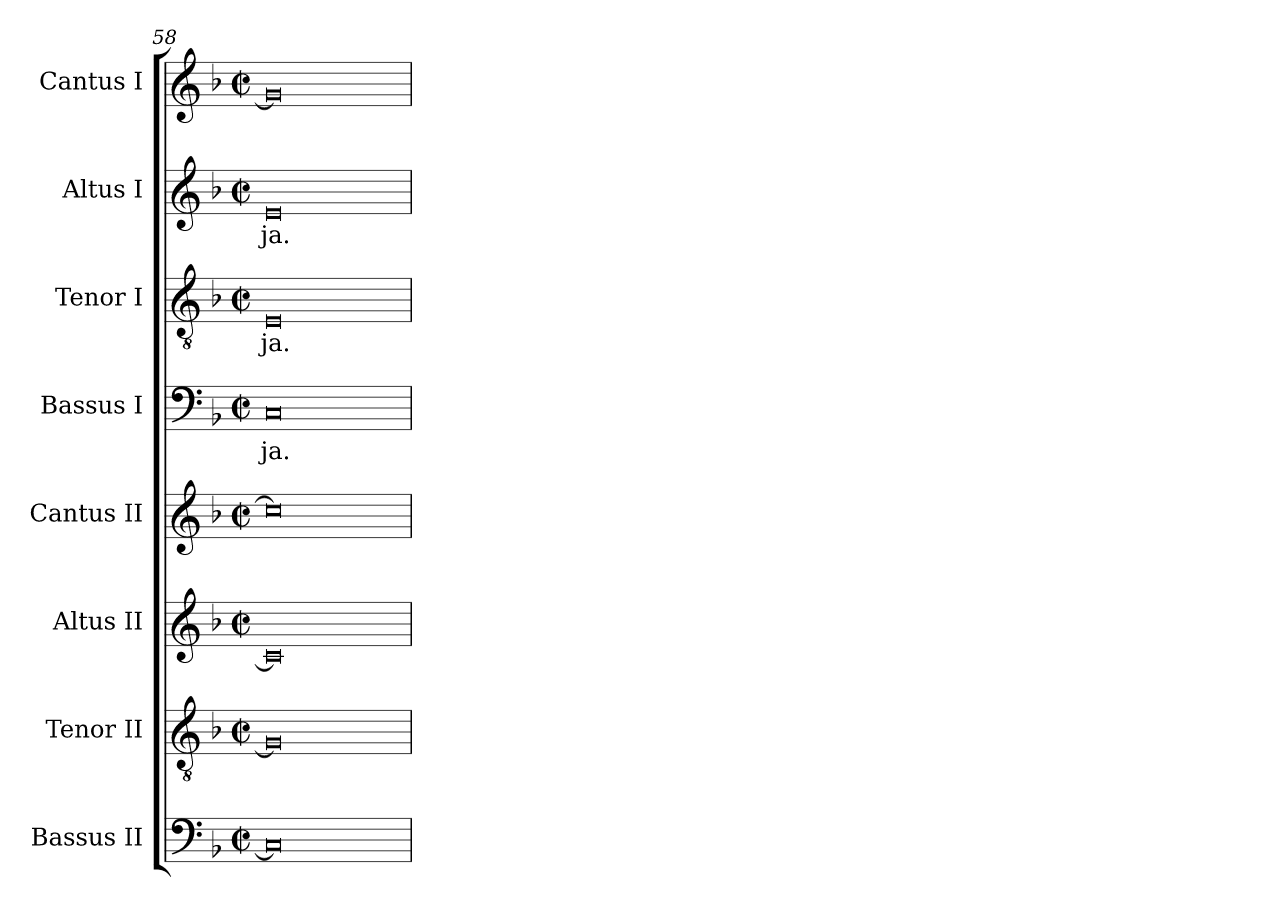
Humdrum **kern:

**kern	**kern	**kern	**kern	**kern	**text	**kern	**text	**kern	**text	**kern
*part8	*part7	*part6	*part5	*part4	*part4	*part3	*part3	*part2	*part2	*part1
*staff8	*staff7	*staff6	*staff5	*staff4	*staff4	*staff3	*staff3	*staff2	*staff2	*staff1
*I"Bassus II	*I"Tenor II	*I"Altus II	*I"Cantus II	*I"Bassus I	*	*I"Tenor I	*	*I"Altus I	*	*I"Cantus I
*clefF4	*clefGv2	*clefG2	*clefG2	*clefF4	*	*clefGv2	*	*clefG2	*	*clefG2
*k[b-]	*k[b-]	*k[b-]	*k[b-]	*k[b-]	*	*k[b-]	*	*k[b-]	*	*k[b-]
*F:	*F:	*F:	*F:	*F:	*	*F:	*	*F:	*	*F:
*M2/2	*M2/2	*M2/2	*M2/2	*M2/2	*	*M2/2	*	*M2/2	*	*M2/2
*met(c|)	*met(c|)	*met(c|)	*met(c|)	*met(c|)	*	*met(c|)	*	*met(c|)	*	*met(c|)
=58	=58	=58	=58	=58	=58	=58	=58	=58	=58	=58
!	!	!	!	!	!LO:LY:b:cj	!	!LO:LY:b:cj	!	!LO:LY:b:cj	!
0C]	0G]	0c]	0cc]	0C	ja.	0E	-ja.	0e	-ja.	0g]
=	=	=	=	=	=!	=	=!	=	=!	=!
*-	*-	*-	*-	*-	*-	*-	*-	*-	*-	*-
